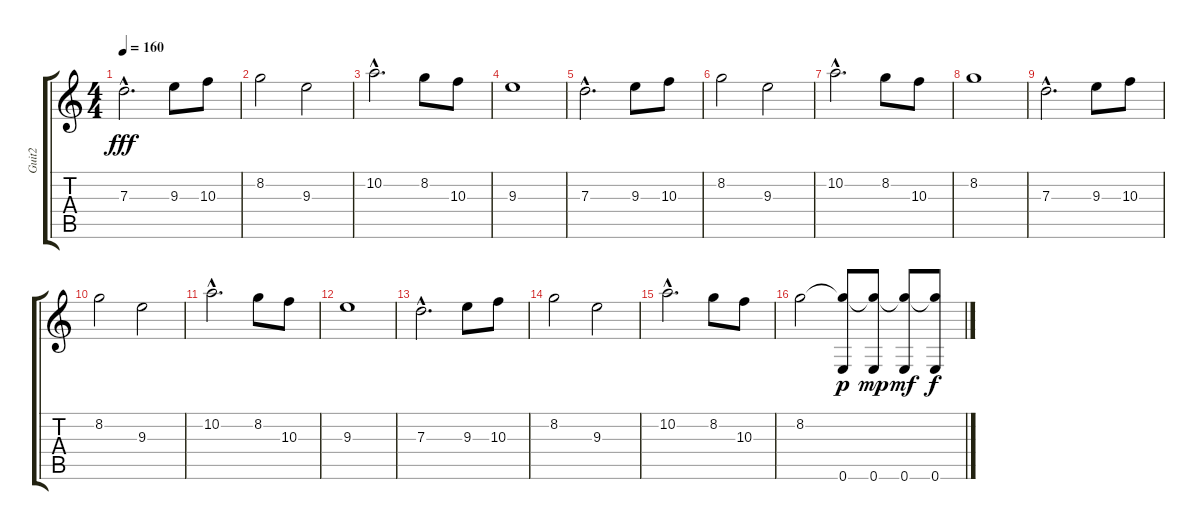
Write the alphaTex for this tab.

\track ("Guit2" "Guit2") {instrument overdrivenguitar}
\staff {score tabs}
\tuning (E4 B3 G3 D3 A2 E2) {hide}
\ts (4 4)
\tempo 160
\clef g2
\ks c
7.3{hac}.2{d dy fff} 9.3.8 10.3.8 |
8.2.2 9.3.2 |
10.2{hac}.2{d} 8.2.8 10.3.8 |
9.3.1 |
7.3{hac}.2{d} 9.3.8 10.3.8 |
8.2.2 9.3.2 |
10.2{hac}.2{d} 8.2.8 10.3.8 |
8.2.1 |
7.3{hac}.2{d} 9.3.8 10.3.8 |
8.2.2 9.3.2 |
10.2{hac}.2{d} 8.2.8 10.3.8 |
9.3.1 |
7.3{hac}.2{d} 9.3.8 10.3.8 |
8.2.2 9.3.2 |
10.2{hac}.2{d} 8.2.8 10.3.8 |
8.2.2 (8.2{t} 0.6).8{dy p} (8.2{t} 0.6).8{dy mp} (8.2{t} 0.6).8{dy mf} (8.2{t} 0.6).8{dy f}
